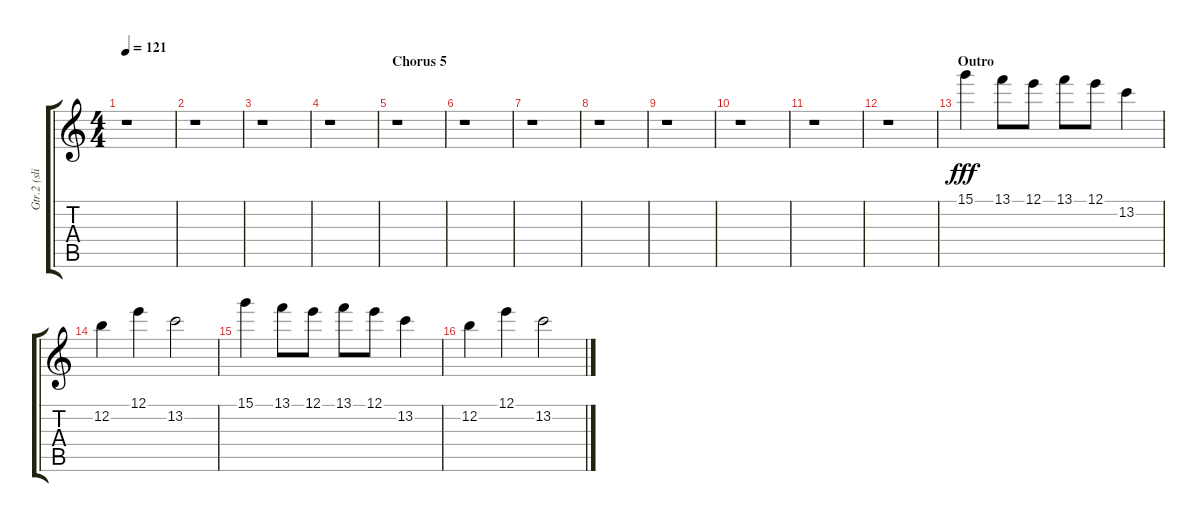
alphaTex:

\track ("Gtr.2 (slight dist.) - John" "Gtr.2 (sli") {instrument distortionguitar}
\staff {score tabs}
\tuning (E4 B3 G3 D3 A2 E2) {hide}
\ts (4 4)
\tempo 121
\clef g2
\ks c
r.1{dy fff} |
r.1 |
r.1 |
r.1 |
\section ("" "Chorus 5")
r.1 |
r.1 |
r.1 |
r.1 |
r.1 |
r.1 |
r.1 |
r.1 |
\section ("" "Outro")
15.1.4 13.1.8 12.1.8 13.1.8 12.1.8 13.2.4 |
12.2.4 12.1.4 13.2.2 |
15.1.4 13.1.8 12.1.8 13.1.8 12.1.8 13.2.4 |
12.2.4 12.1.4 13.2.2
